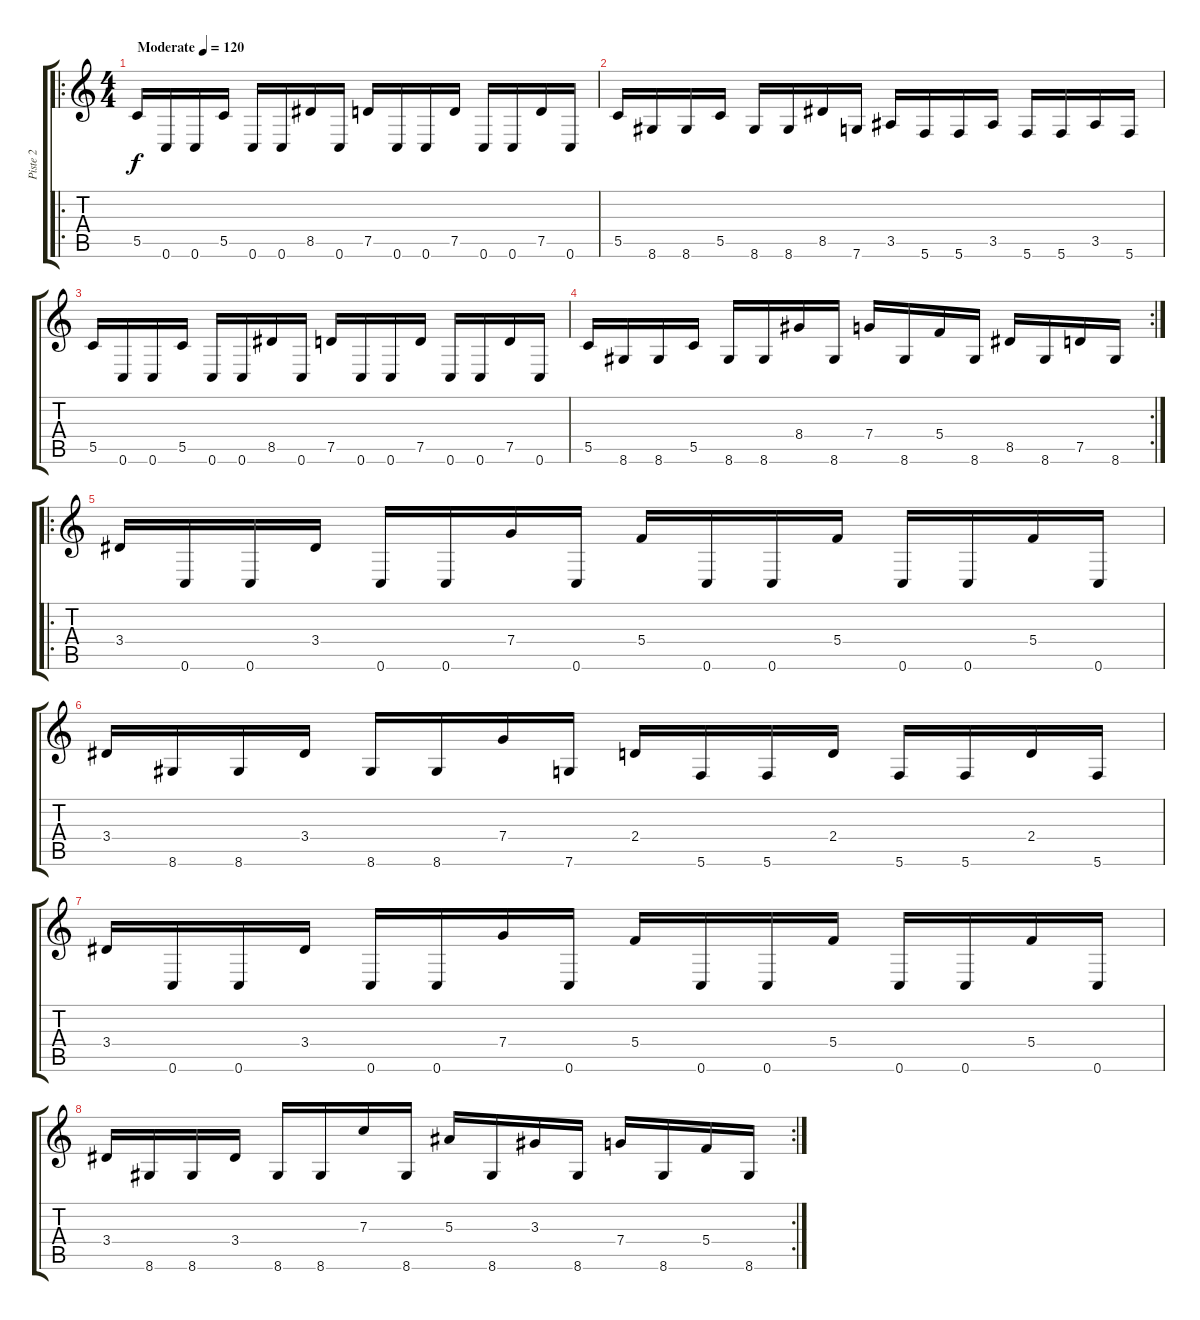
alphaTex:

\track ("Piste 2" "Piste 2") {instrument distortionguitar}
\staff {score tabs}
\tuning (D4 A3 F3 C3 G2 C2) {hide}
\ro
\ts (4 4)
\tempo (120 "Moderate")
\clef g2
\ks c
5.5.16{dy f instrument distortionguitar} 0.6.16 0.6.16 5.5.16 0.6.16 0.6.16 8.5.16 0.6.16 7.5.16 0.6.16 0.6.16 7.5.16 0.6.16 0.6.16 7.5.16 0.6.16 |
5.5.16 8.6.16 8.6.16 5.5.16 8.6.16 8.6.16 8.5.16 7.6.16 3.5.16 5.6.16 5.6.16 3.5.16 5.6.16 5.6.16 3.5.16 5.6.16 |
5.5.16 0.6.16 0.6.16 5.5.16 0.6.16 0.6.16 8.5.16 0.6.16 7.5.16 0.6.16 0.6.16 7.5.16 0.6.16 0.6.16 7.5.16 0.6.16 |
\rc 2
5.5.16 8.6.16 8.6.16 5.5.16 8.6.16 8.6.16 8.4.16 8.6.16 7.4.16 8.6.16 5.4.16 8.6.16 8.5.16 8.6.16 7.5.16 8.6.16 |
\ro
3.4.16 0.6.16 0.6.16 3.4.16 0.6.16 0.6.16 7.4.16 0.6.16 5.4.16 0.6.16 0.6.16 5.4.16 0.6.16 0.6.16 5.4.16 0.6.16 |
3.4.16 8.6.16 8.6.16 3.4.16 8.6.16 8.6.16 7.4.16 7.6.16 2.4.16 5.6.16 5.6.16 2.4.16 5.6.16 5.6.16 2.4.16 5.6.16 |
3.4.16 0.6.16 0.6.16 3.4.16 0.6.16 0.6.16 7.4.16 0.6.16 5.4.16 0.6.16 0.6.16 5.4.16 0.6.16 0.6.16 5.4.16 0.6.16 |
\rc 2
3.4.16 8.6.16 8.6.16 3.4.16 8.6.16 8.6.16 7.3.16 8.6.16 5.3.16 8.6.16 3.3.16 8.6.16 7.4.16 8.6.16 5.4.16 8.6.16
